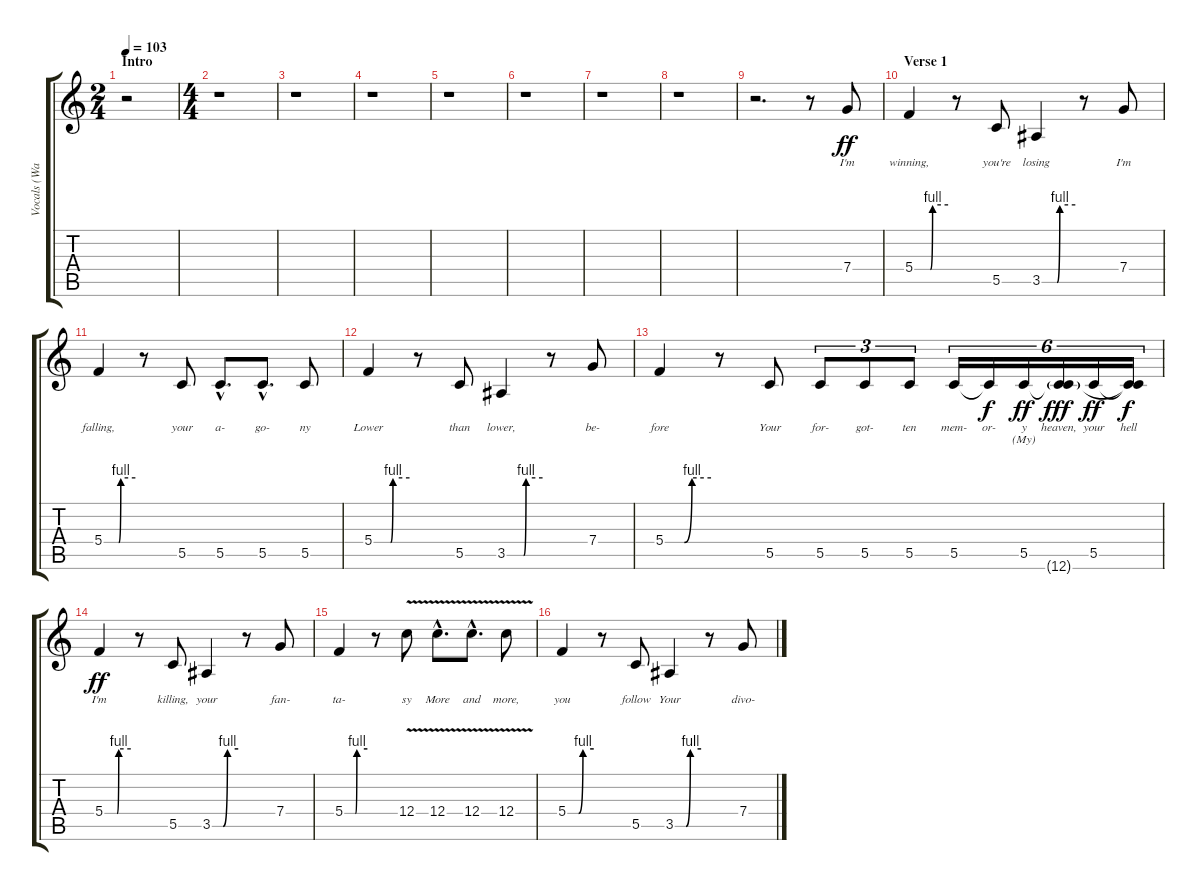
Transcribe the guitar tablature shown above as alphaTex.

\track ("Vocals (Wayne Static)" "Vocals (Wa") {instrument distortionguitar}
\staff {score tabs}
\tuning (D4 A3 F3 C3 G2 C2) {hide}
\ts (2 4)
\section ("" "Intro")
\tempo 103
\clef g2
\ks c
r.2{dy ff instrument distortionguitar} |
\ts (4 4)
r.1 |
r.1 |
r.1 |
r.1 |
r.1 |
r.1 |
r.1 |
r.2{d} r.8 7.4.8{lyrics (0 "I'm") lyrics (1 "") lyrics (2 "") lyrics (3 "") lyrics (4 "")} |
\section ("" "Verse 1")
5.4{be (custom 0 0 28 0 32 4 60 4)}.4{lyrics (0 "winning,") lyrics (1 "") lyrics (2 "") lyrics (3 "") lyrics (4 "")} r.8 5.5.8{lyrics (0 "you're") lyrics (1 "") lyrics (2 "") lyrics (3 "") lyrics (4 "")} 3.5{be (custom 0 0 27 0 32 4 60 4)}.4{lyrics (0 "losing") lyrics (1 "") lyrics (2 "") lyrics (3 "") lyrics (4 "")} r.8 7.4.8{lyrics (0 "I'm") lyrics (1 "") lyrics (2 "") lyrics (3 "") lyrics (4 "")} |
5.4{be (custom 0 0 28 0 32 4 60 4)}.4{lyrics (0 "falling,") lyrics (1 "") lyrics (2 "") lyrics (3 "") lyrics (4 "")} r.8 5.5.8{lyrics (0 "your") lyrics (1 "") lyrics (2 "") lyrics (3 "") lyrics (4 "")} 5.5{hac}.8{d lyrics (0 "a-") lyrics (1 "") lyrics (2 "") lyrics (3 "") lyrics (4 "")} 5.5{hac}.8{d lyrics (0 "go-") lyrics (1 "") lyrics (2 "") lyrics (3 "") lyrics (4 "")} 5.5.8{lyrics (0 "ny") lyrics (1 "") lyrics (2 "") lyrics (3 "") lyrics (4 "")} |
5.4{be (custom 0 0 28 0 32 4 60 4)}.4{lyrics (0 "Lower") lyrics (1 "") lyrics (2 "") lyrics (3 "") lyrics (4 "")} r.8 5.5.8{lyrics (0 "than") lyrics (1 "") lyrics (2 "") lyrics (3 "") lyrics (4 "")} 3.5{be (custom 0 0 28 0 32 4 60 4)}.4{lyrics (0 "lower,") lyrics (1 "") lyrics (2 "") lyrics (3 "") lyrics (4 "")} r.8 7.4.8{lyrics (0 "be-") lyrics (1 "") lyrics (2 "") lyrics (3 "") lyrics (4 "")} |
5.4{be (custom 0 0 25 0 35 4 60 4)}.4{lyrics (0 "fore") lyrics (1 "") lyrics (2 "") lyrics (3 "") lyrics (4 "")} r.8 5.5.8{lyrics (0 "Your") lyrics (1 "") lyrics (2 "") lyrics (3 "") lyrics (4 "")} 5.5.8{tu (3 2) lyrics (0 "for-") lyrics (1 "") lyrics (2 "") lyrics (3 "") lyrics (4 "")} 5.5.8{tu (3 2) lyrics (0 "got-") lyrics (1 "") lyrics (2 "") lyrics (3 "") lyrics (4 "")} 5.5.8{tu (3 2) lyrics (0 "ten") lyrics (1 "") lyrics (2 "") lyrics (3 "") lyrics (4 "")} 5.5.16{tu (6 4) lyrics (0 "mem-") lyrics (1 "") lyrics (2 "") lyrics (3 "") lyrics (4 "")} 5.5{t}.16{tu (6 4) lyrics (0 "or-") lyrics (1 "") lyrics (2 "") lyrics (3 "") lyrics (4 "") dy f} 5.5.16{tu (6 4) lyrics (0 "y") lyrics (1 "(My)") lyrics (2 "") lyrics (3 "") lyrics (4 "") dy ff} (5.5{t} 12.6{g}).16{tu (6 4) lyrics (0 "heaven,") lyrics (1 "") lyrics (2 "") lyrics (3 "") lyrics (4 "") dy fff} 5.5.16{tu (6 4) lyrics (0 "your") lyrics (1 "") lyrics (2 "") lyrics (3 "") lyrics (4 "") dy ff} (5.5{t} 12.6{t}).16{tu (6 4) lyrics (0 "hell") lyrics (1 "") lyrics (2 "") lyrics (3 "") lyrics (4 "") dy f} |
5.4{be (custom 0 0 28 0 32 4 60 4)}.4{lyrics (0 "I'm") lyrics (1 "") lyrics (2 "") lyrics (3 "") lyrics (4 "") dy ff} r.8 5.5.8{lyrics (0 "killing,") lyrics (1 "") lyrics (2 "") lyrics (3 "") lyrics (4 "")} 3.5{be (custom 0 0 25 0 35 4 60 4)}.4{lyrics (0 "your") lyrics (1 "") lyrics (2 "") lyrics (3 "") lyrics (4 "")} r.8 7.4.8{lyrics (0 "fan-") lyrics (1 "") lyrics (2 "") lyrics (3 "") lyrics (4 "")} |
5.4{be (custom 0 0 28 0 32 4 60 4)}.4{lyrics (0 "ta-") lyrics (1 "") lyrics (2 "") lyrics (3 "") lyrics (4 "")} r.8 12.4{v}.8{lyrics (0 "sy") lyrics (1 "") lyrics (2 "") lyrics (3 "") lyrics (4 "")} 12.4{v hac}.8{d lyrics (0 "More") lyrics (1 "") lyrics (2 "") lyrics (3 "") lyrics (4 "")} 12.4{v hac}.8{d lyrics (0 "and") lyrics (1 "") lyrics (2 "") lyrics (3 "") lyrics (4 "")} 12.4{v}.8{lyrics (0 "more,") lyrics (1 "") lyrics (2 "") lyrics (3 "") lyrics (4 "")} |
5.4{be (custom 0 0 25 0 35 4 60 4)}.4{lyrics (0 "you") lyrics (1 "") lyrics (2 "") lyrics (3 "") lyrics (4 "")} r.8 5.5.8{lyrics (0 "follow") lyrics (1 "") lyrics (2 "") lyrics (3 "") lyrics (4 "")} 3.5{be (custom 0 0 25 0 35 4 60 4)}.4{lyrics (0 "Your") lyrics (1 "") lyrics (2 "") lyrics (3 "") lyrics (4 "")} r.8 7.4.8{lyrics (0 "divo-") lyrics (1 "") lyrics (2 "") lyrics (3 "") lyrics (4 "")}
